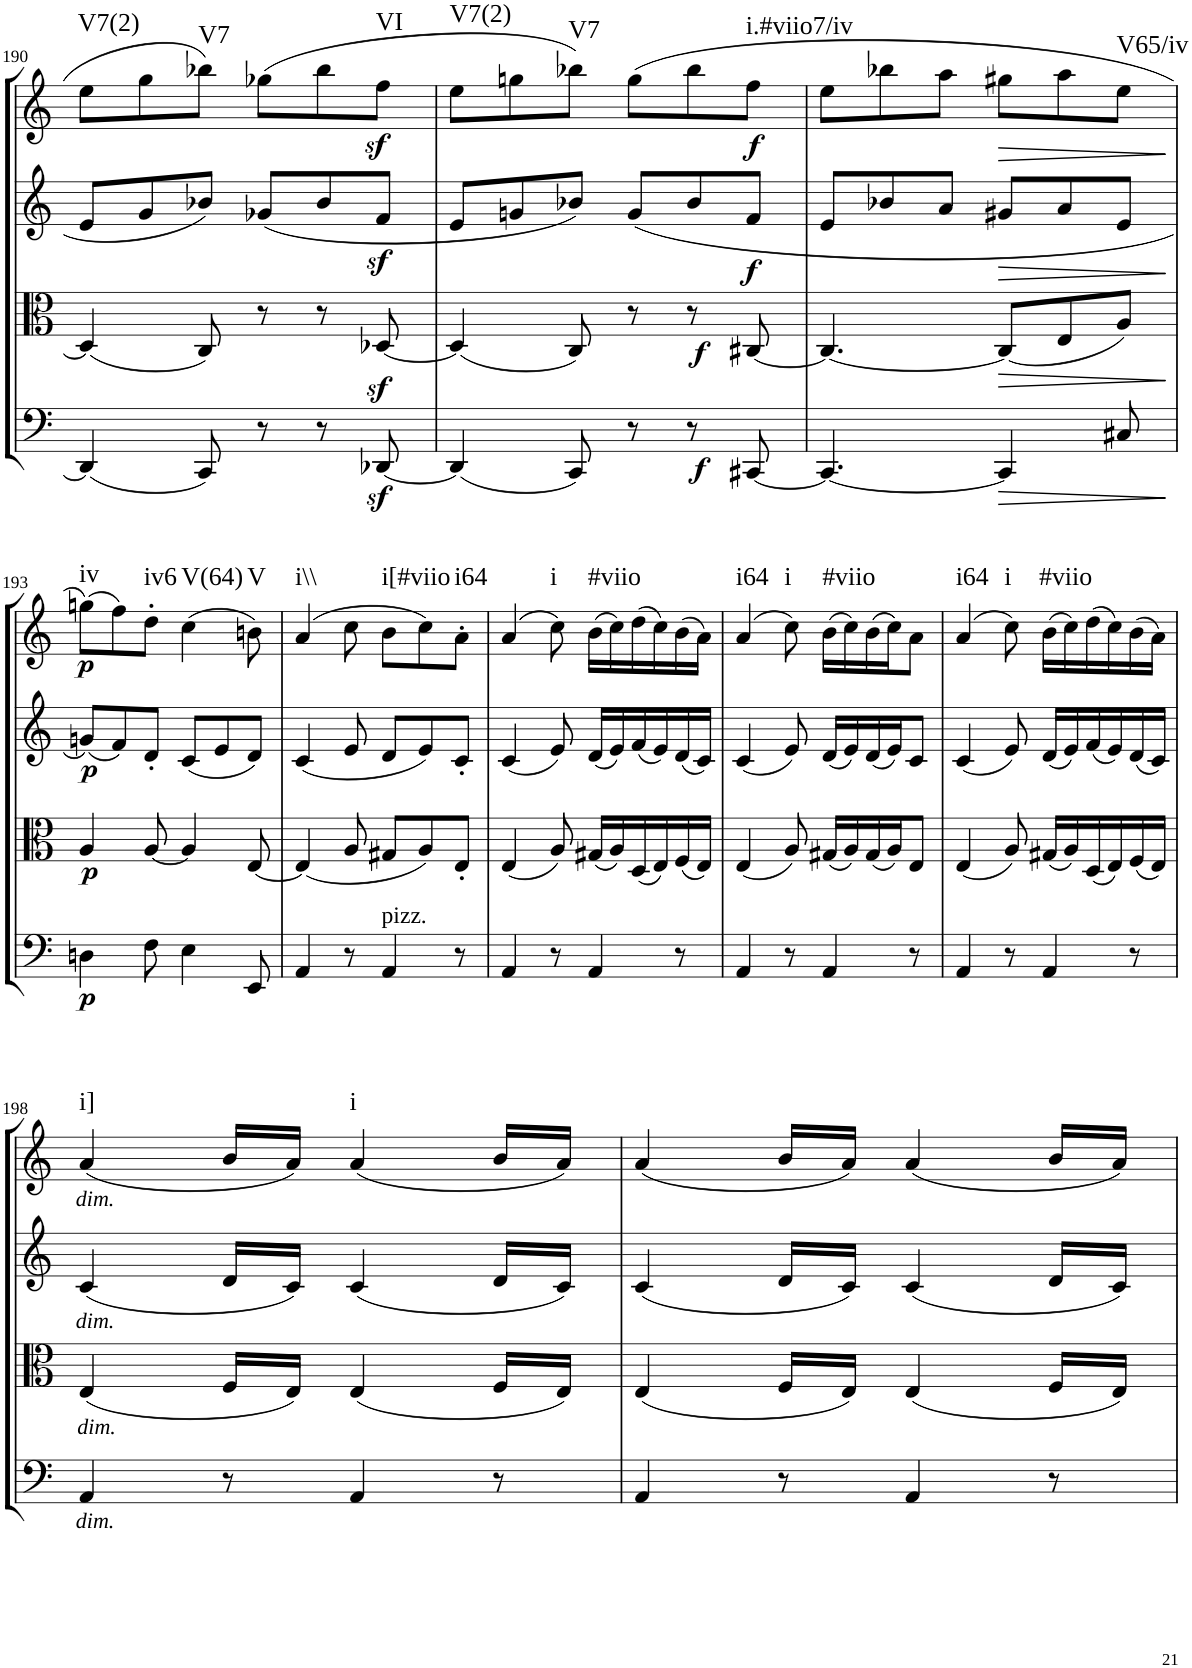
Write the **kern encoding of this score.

**kern	**dynam	**kern	**dynam	**kern	**dynam	**kern	**dynam	**harte
*part4	*part4	*part3	*part3	*part2	*part2	*part1	*part1	*part1
*staff4	*staff4	*staff3	*staff3	*staff2	*staff2	*staff1	*staff1	*
*I"Cello	*	*I"Viola	*	*I"2nd Violin	*	*I"1st Violin	*	*
*	*	*I'Vla	*	*I'Vln	*	*I'Vln	*	*
!!LO:PB:g=z
*clefF4	*	*clefC3	*	*clefG2	*	*clefG2	*	*
*k[]	*	*k[]	*	*k[]	*	*k[]	*	*
*M6/8	*	*M6/8	*	*M6/8	*	*M6/8	*	*
=190	=190	=190	=190	=190	=190	=190	=190	=190
!	!	!	!	!	!	!	!	!LO:H:kt=V7(2)
(4DD-/]	.	(4D-/]	.	8e/L	.	8ee\L	.	N
.	.	.	.	8g/	.	8gg\	.	.
!	!	!	!	!	!	!	!	!LO:H:kt=V7
8CC/)	.	8C/)	.	8b-X/J	.	8bb-X\J	.	N
8r	.	8r	.	(8g-X/L	.	(8gg-X\L	.	.
8r	.	8r	.	8b-/	.	8bb-\	.	.
!	!	!	!	!	!	!	!LO:DY:b	!LO:H:kt=VI
[8DD-Xz>/	.	[8D-X/	.	8fz</J	.	8ff\J	sf	N
=191	=191	=191	=191	=191	=191	=191	=191	=191
!	!	!	!	!	!	!	!	!LO:H:kt=V7(2)
(4DD-/]	.	(4D-/]	.	8e/L	.	8ee\L	.	N
.	.	.	.	8gn/	.	8ggn\	.	.
!	!	!	!	!	!	!	!	!LO:H:kt=V7
8CC/)	.	8C/)	.	8b-X/J)	.	8bb-X\J)	.	N
8r	.	8r	.	(<8g/L	.	(8gg\L	.	.
!	!LO:DY:b	!	!LO:DY:b	!	!	!	!	!
8r	f	8r	f	8b-/	.	8bb-\	.	.
!	!	!	!	!	!LO:DY:b	!	!LO:DY:b	!LO:H:kt=i.#viio7/iv
[8CC#X/	.	[8C#X/	.	8f/J	f	8ff\J	f	N
=192	=192	=192	=192	=192	=192	=192	=192	=192
4.CC#/_	.	4.C#/_	.	8e/L	.	8ee\L	.	.
.	.	.	.	8b-X/	.	8bb-X\	.	.
.	.	.	.	8a/J	.	8aa\J	.	.
!	!LO:HP:b	!	!LO:HP:b	!	!LO:HP:b	!	!LO:HP:b	!
4CC#/]	>	(8C#/L]	>	8g#X/L	>	8gg#X\L	>	.
.	.	8E/	.	8a/	.	8aa\	.	.
!	!	!	!	!	!	!	!	!LO:H:kt=V65/iv
8C#X/	.	8A/J)	.	8e/J	.	8ee\J	.	N
.	]	.	]	.	]	.	]	.
!!LO:LB:g=z
=193	=193	=193	=193	=193	=193	=193	=193	=193
!	!LO:DY:b	!	!LO:DY:b	!	!LO:DY:b	!	!LO:DY:b	!LO:H:kt=iv
4Dn\	p	4A/	p	(8gn/L)	p	(8ggn\L)	p	N
.	.	.	.	8f/)	.	8ff\)	.	.
!	!	!	!	!	!	!	!	!LO:H:kt=iv6
8F\	.	[8A/	.	8d'/J	.	8dd'\J	.	N
!	!	!	!	!	!	!	!	!LO:H:kt=V(64)
4E\	.	4A/]	.	(8c/L	.	(4cc\	.	N
.	.	.	.	8e/	.	.	.	.
!	!	!	!	!	!	!	!	!LO:H:kt=V
8EE/	.	[8E/	.	8d/J)	.	8bn\)	.	N
=194	=194	=194	=194	=194	=194	=194	=194	=194
!	!	!	!	!	!	!	!	!LO:H:kt=i\\
4AA/	.	(4E/]	.	(4c/	.	(4a/	.	N
8r	.	8A/	.	8e/	.	8cc\	.	.
!LO:TX:a:t=pizz.	!	!	!	!	!	!	!	!LO:H:kt=i[#viio
4AA/	.	8G#X/L	.	8d/L	.	8b\L	.	N
.	.	8A/)	.	8e/)	.	8cc\)	.	.
!	!	!	!	!	!	!	!	!LO:H:kt=i64
8r	.	8E'/J	.	8c'/J	.	8a'\J	.	N
=195	=195	=195	=195	=195	=195	=195	=195	=195
4AA/	.	(4E/	.	(4c/	.	(4a/	.	.
!	!	!	!	!	!	!	!	!LO:H:kt=i
8r	.	8A/)	.	8e/)	.	8cc\)	.	N
!	!	!	!	!	!	!	!	!LO:H:kt=#viio
4AA/	.	(16G#X/LL	.	(16d/LL	.	(16b\LL	.	N
.	.	16A/)	.	16e/)	.	16cc\)	.	.
.	.	(16D/	.	(16f/	.	(16dd\	.	.
.	.	16E/)	.	16e/)	.	16cc\)	.	.
8r	.	(16F/	.	(16d/	.	(16b\	.	.
.	.	16E/JJ)	.	16c/JJ)	.	16a\JJ)	.	.
=196	=196	=196	=196	=196	=196	=196	=196	=196
!	!	!	!	!	!	!	!	!LO:H:kt=i64
4AA/	.	(4E/	.	(4c/	.	(4a/	.	N
!	!	!	!	!	!	!	!	!LO:H:kt=i
8r	.	8A/)	.	8e/)	.	8cc\)	.	N
!	!	!	!	!	!	!	!	!LO:H:kt=#viio
4AA/	.	(16G#X/LL	.	(16d/LL	.	(16b\LL	.	N
.	.	16A/)	.	16e/)	.	16cc\)	.	.
.	.	(16G#/	.	(16d/	.	(16b\	.	.
.	.	16A/J)	.	16e/J)	.	16cc\J)	.	.
8r	.	8E/J	.	8c/J	.	8a\J	.	.
=197	=197	=197	=197	=197	=197	=197	=197	=197
!	!	!	!	!	!	!	!	!LO:H:kt=i64
4AA/	.	(4E/	.	(4c/	.	(4a/	.	N
!	!	!	!	!	!	!	!	!LO:H:kt=i
8r	.	8A/)	.	8e/)	.	8cc\)	.	N
!	!	!	!	!	!	!	!	!LO:H:kt=#viio
4AA/	.	(16G#X/LL	.	(16d/LL	.	(16b\LL	.	N
.	.	16A/)	.	16e/)	.	16cc\)	.	.
.	.	(16D/	.	(16f/	.	(16dd\	.	.
.	.	16E/)	.	16e/)	.	16cc\)	.	.
8r	.	(16F/	.	(16d/	.	(16b\	.	.
.	.	16E/JJ)	.	16c/JJ)	.	16a\JJ)	.	.
!!LO:LB:g=z
=198	=198	=198	=198	=198	=198	=198	=198	=198
!	!	!	!	!	!	!LO:TX:b:i:t=dim.	!	!
!	!	!	!	!LO:TX:b:i:t=dim.	!	!	!	!
!	!	!LO:TX:b:i:t=dim.	!	!	!	!	!	!
!LO:TX:b:i:t=dim.	!	!	!	!	!	!	!	!LO:H:kt=i]
4AA/	.	(4E/	.	(4c/	.	(4a/	.	N
8r	.	16F/LL	.	16d/LL	.	16b/LL	.	.
.	.	16E/JJ)	.	16c/JJ)	.	16a/JJ)	.	.
!	!	!	!	!	!	!	!	!LO:H:kt=i
4AA/	.	(4E/	.	(4c/	.	(4a/	.	N
8r	.	16F/LL	.	16d/LL	.	16b/LL	.	.
.	.	16E/JJ)	.	16c/JJ)	.	16a/JJ)	.	.
=199	=199	=199	=199	=199	=199	=199	=199	=199
4AA/	.	(4E/	.	(4c/	.	(4a/	.	.
8r	.	16F/LL	.	16d/LL	.	16b/LL	.	.
.	.	16E/JJ)	.	16c/JJ)	.	16a/JJ)	.	.
4AA/	.	(4E/	.	(4c/	.	(4a/	.	.
8r	.	16F/LL	.	16d/LL	.	16b/LL	.	.
.	.	16E/JJ)	.	16c/JJ)	.	16a/JJ)	.	.
=	=	=	=	=	=	=	=	=
*-	*-	*-	*-	*-	*-	*-	*-	*-
